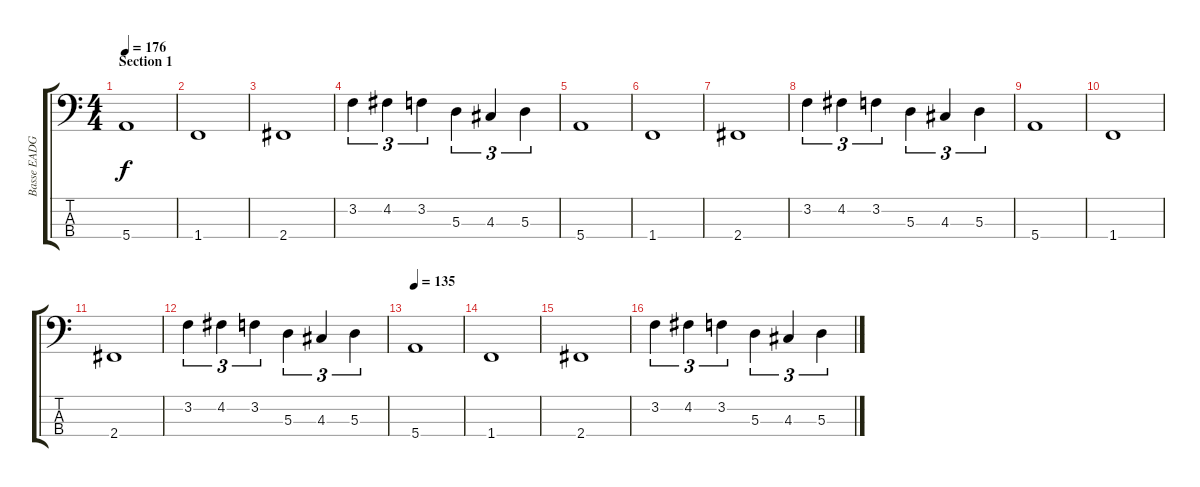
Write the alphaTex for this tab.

\track ("Basse EADG" "Basse EADG") {instrument electricbassfinger}
\staff {score tabs}
\tuning (G2 D2 A1 E1) {hide}
\ts (4 4)
\section ("" "Section 1")
\tempo 176
\tempo 135
\tempo 176
\clef f4
\ks c
5.4.1{dy f volume 16 instrument electricbassfinger} |
1.4.1 |
2.4.1 |
3.2.4{tu (3 2)} 4.2.4{tu (3 2)} 3.2.4{tu (3 2)} 5.3.4{tu (3 2)} 4.3.4{tu (3 2)} 5.3.4{tu (3 2)} |
5.4.1 |
1.4.1 |
2.4.1 |
3.2.4{tu (3 2)} 4.2.4{tu (3 2)} 3.2.4{tu (3 2)} 5.3.4{tu (3 2)} 4.3.4{tu (3 2)} 5.3.4{tu (3 2)} |
5.4.1 |
1.4.1 |
2.4.1 |
3.2.4{tu (3 2)} 4.2.4{tu (3 2)} 3.2.4{tu (3 2)} 5.3.4{tu (3 2)} 4.3.4{tu (3 2)} 5.3.4{tu (3 2)} |
\tempo 135
5.4.1 |
1.4.1 |
2.4.1 |
3.2.4{tu (3 2)} 4.2.4{tu (3 2)} 3.2.4{tu (3 2)} 5.3.4{tu (3 2)} 4.3.4{tu (3 2)} 5.3.4{tu (3 2)}
